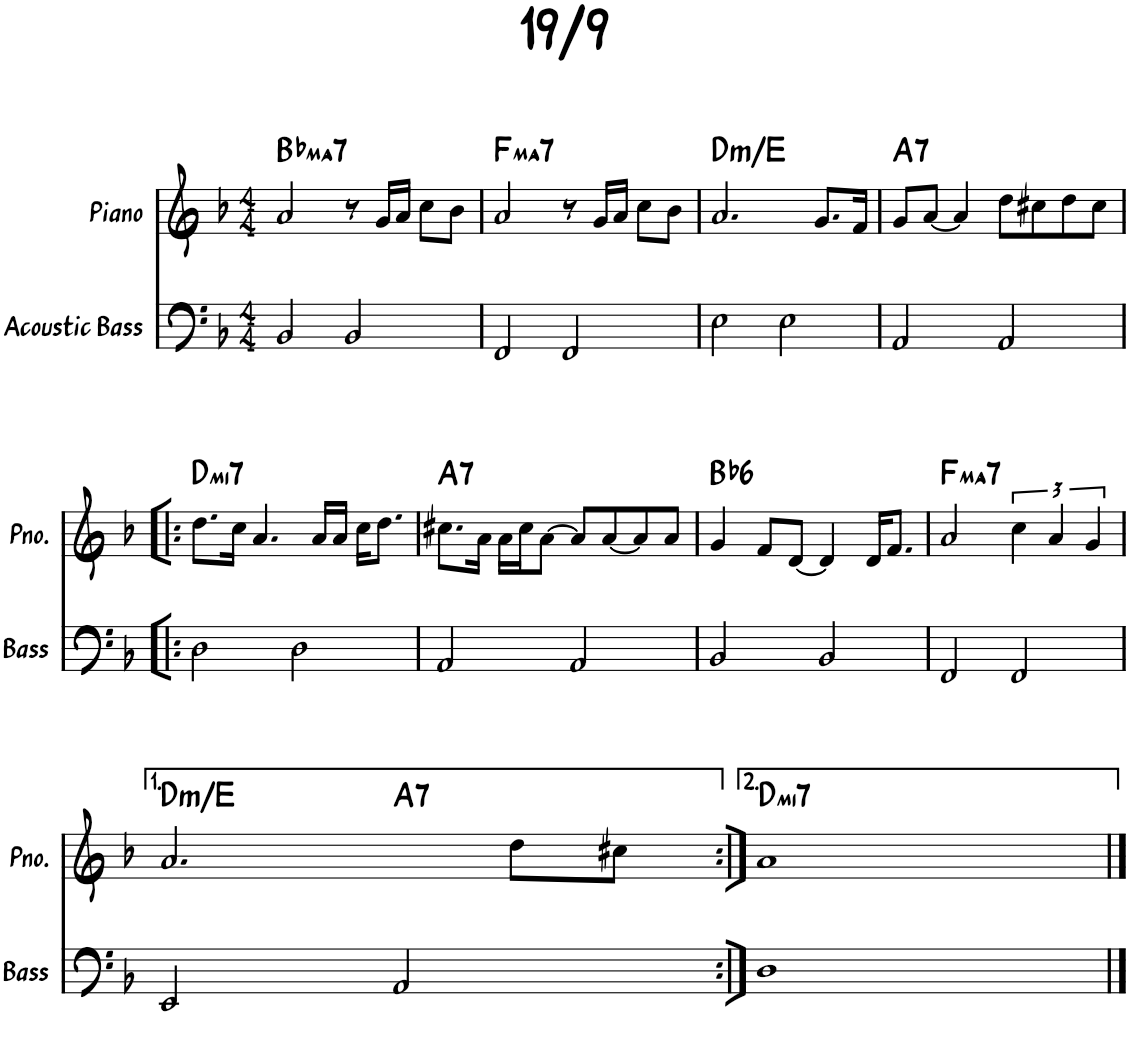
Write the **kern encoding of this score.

**kern	**kern	**harte
*part2	*part1	*part1
*staff2	*staff1	*
*I"Acoustic Bass	*I"Piano	*
*I'Bass	*I'Pno.	*
*clefF4	*clefG2	*
*Trd7c12	*	*
*k[b-]	*k[b-]	*
*M4/4	*M4/4	*
=1	=1	=1
!	!	!LO:H:kt=ma7
2BB-/	2a/	Bb:maj7
2BB-/	8r	.
.	16g/LL	.
.	16a/JJ	.
.	8cc\L	.
.	8b-\J	.
=2	=2	=2
!	!	!LO:H:kt=ma7
2FF/	2a/	F:maj7
2FF/	8r	.
.	16g/LL	.
.	16a/JJ	.
.	8cc\L	.
.	8b-\J	.
=3	=3	=3
!	!	!LO:H:kt=m
2E\	2.a/	D:min/2
2E\	.	.
.	8.g/L	.
.	16f/Jk	.
=4	=4	=4
!	!	!LO:H:kt=7
2AA/	8g/L	A:7
.	[8a/J	.
.	4a/]	.
2AA/	8dd\L	.
.	8cc#X\	.
.	8dd\	.
.	8cc#\J	.
!!LO:LB:g=z
=5!|:	=5!|:	=5!|:
!	!	!LO:H:kt=mi7
2D\	8.dd\L	D:min7
.	16cc\Jk	.
.	4.a/	.
2D\	.	.
.	16a/LL	.
.	16a/JJ	.
.	16cc\KL	.
.	8.dd\J	.
=6	=6	=6
!	!	!LO:H:kt=7
2AA/	8.cc#X\L	A:7
.	16a\Jk	.
.	16a\LL	.
.	16cc#\J	.
.	[8a\J	.
2AA/	8a/L]	.
.	[8a/	.
.	8a/]	.
.	8a/J	.
=7	=7	=7
!	!	!LO:H:kt=6
2BB-/	4g/	Bb:maj6
.	8f/L	.
.	[8d/J	.
2BB-/	4d/]	.
.	16d/KL	.
.	8.f/J	.
=8	=8	=8
!	!	!LO:H:kt=ma7
2FF/	2a/	F:maj7
2FF/	6cc\	.
.	6a/	.
.	6g/	.
!!LO:LB:g=z
=9	=9	=9
!	!	!LO:H:kt=m
*	*^	*
2EE/	2.a/	2ryy	D:min/2
!	!	!	!LO:H:kt=7
2AA/	.	2ryy	A:7
.	8dd\L	.	.
.	8cc#X\J	.	.
=10:|!	=10:|!	=10:|!	=10:|!
!	!	!	!LO:H:kt=mi7
*	*v	*v	*
1D	1a	D:min7
==	==	==
*-	*-	*-
